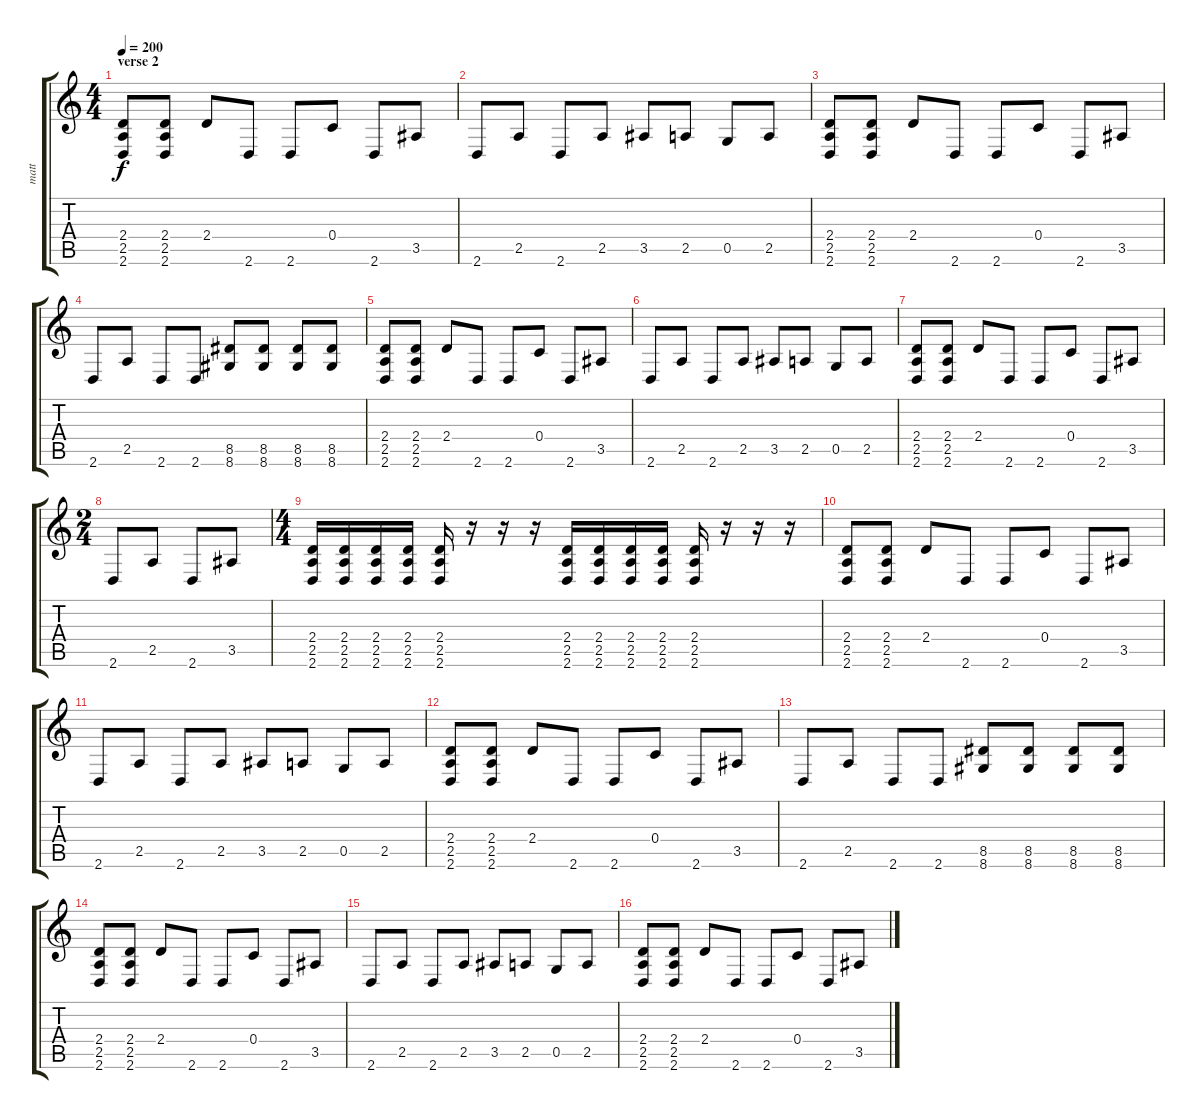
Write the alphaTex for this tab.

\track ("matt" "matt") {instrument distortionguitar}
\staff {score tabs}
\tuning (D4 A3 F3 C3 G2 C2) {hide}
\ts (4 4)
\section ("" "verse 2")
\tempo 200
\clef g2
\ks c
(2.4 2.5 2.6).8{dy f} (2.4 2.5 2.6).8 2.4.8 2.6.8 2.6.8 0.4.8 2.6.8 3.5.8 |
2.6.8 2.5.8 2.6.8 2.5.8 3.5.8 2.5.8 0.5.8 2.5.8 |
(2.4 2.5 2.6).8 (2.4 2.5 2.6).8 2.4.8 2.6.8 2.6.8 0.4.8 2.6.8 3.5.8 |
2.6.8 2.5.8 2.6.8 2.6.8 (8.5 8.6).8 (8.5 8.6).8 (8.5 8.6).8 (8.5 8.6).8 |
(2.4 2.5 2.6).8 (2.4 2.5 2.6).8 2.4.8 2.6.8 2.6.8 0.4.8 2.6.8 3.5.8 |
2.6.8 2.5.8 2.6.8 2.5.8 3.5.8 2.5.8 0.5.8 2.5.8 |
(2.4 2.5 2.6).8 (2.4 2.5 2.6).8 2.4.8 2.6.8 2.6.8 0.4.8 2.6.8 3.5.8 |
\ts (2 4)
2.6.8 2.5.8 2.6.8 3.5.8 |
\ts (4 4)
(2.4 2.5 2.6).16 (2.4 2.5 2.6).16 (2.4 2.5 2.6).16 (2.4 2.5 2.6).16 (2.4 2.5 2.6).16 r.16 r.16 r.16 (2.4 2.5 2.6).16 (2.4 2.5 2.6).16 (2.4 2.5 2.6).16 (2.4 2.5 2.6).16 (2.4 2.5 2.6).16 r.16 r.16 r.16 |
(2.4 2.5 2.6).8 (2.4 2.5 2.6).8 2.4.8 2.6.8 2.6.8 0.4.8 2.6.8 3.5.8 |
2.6.8 2.5.8 2.6.8 2.5.8 3.5.8 2.5.8 0.5.8 2.5.8 |
(2.4 2.5 2.6).8 (2.4 2.5 2.6).8 2.4.8 2.6.8 2.6.8 0.4.8 2.6.8 3.5.8 |
2.6.8 2.5.8 2.6.8 2.6.8 (8.5 8.6).8 (8.5 8.6).8 (8.5 8.6).8 (8.5 8.6).8 |
(2.4 2.5 2.6).8 (2.4 2.5 2.6).8 2.4.8 2.6.8 2.6.8 0.4.8 2.6.8 3.5.8 |
2.6.8 2.5.8 2.6.8 2.5.8 3.5.8 2.5.8 0.5.8 2.5.8 |
(2.4 2.5 2.6).8 (2.4 2.5 2.6).8 2.4.8 2.6.8 2.6.8 0.4.8 2.6.8 3.5.8
